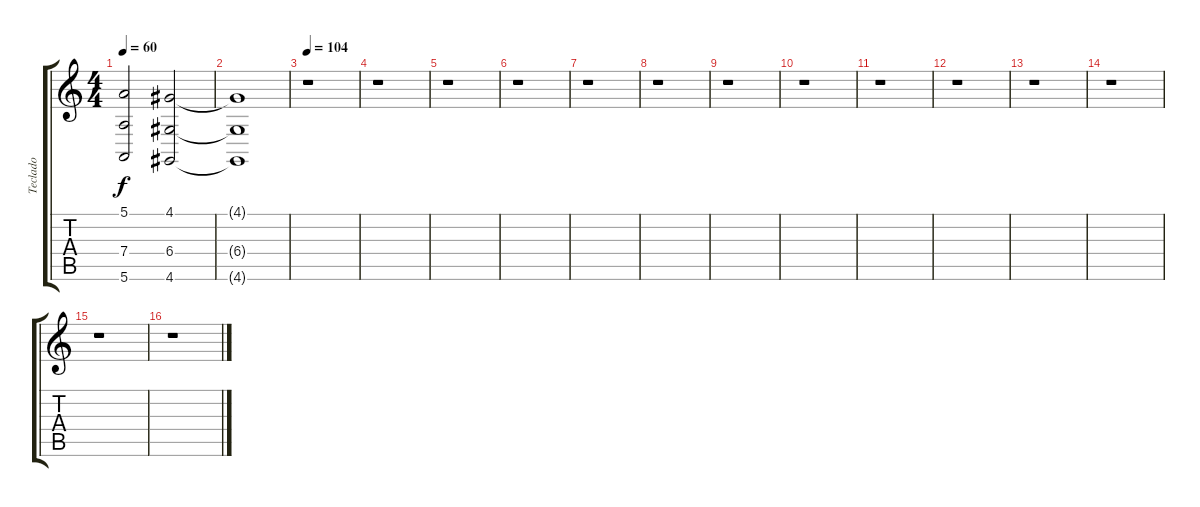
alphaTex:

\track ("Teclado" "Teclado") {instrument choiraahs}
\staff {score tabs}
\tuning (E4 B3 G3 D3 A2 E2) {hide}
\ts (4 4)
\tempo 60
\clef g2
\ks c
(5.1 7.4 5.6).2{dy f volume 0} (4.1 6.4 4.6).2 |
(4.1{t} 6.4{t} 4.6{t}).1 |
\tempo 104
r.1 |
r.1 |
r.1 |
r.1{volume 14} |
r.1 |
r.1 |
r.1 |
r.1 |
r.1 |
r.1 |
r.1 |
r.1 |
r.1 |
r.1
